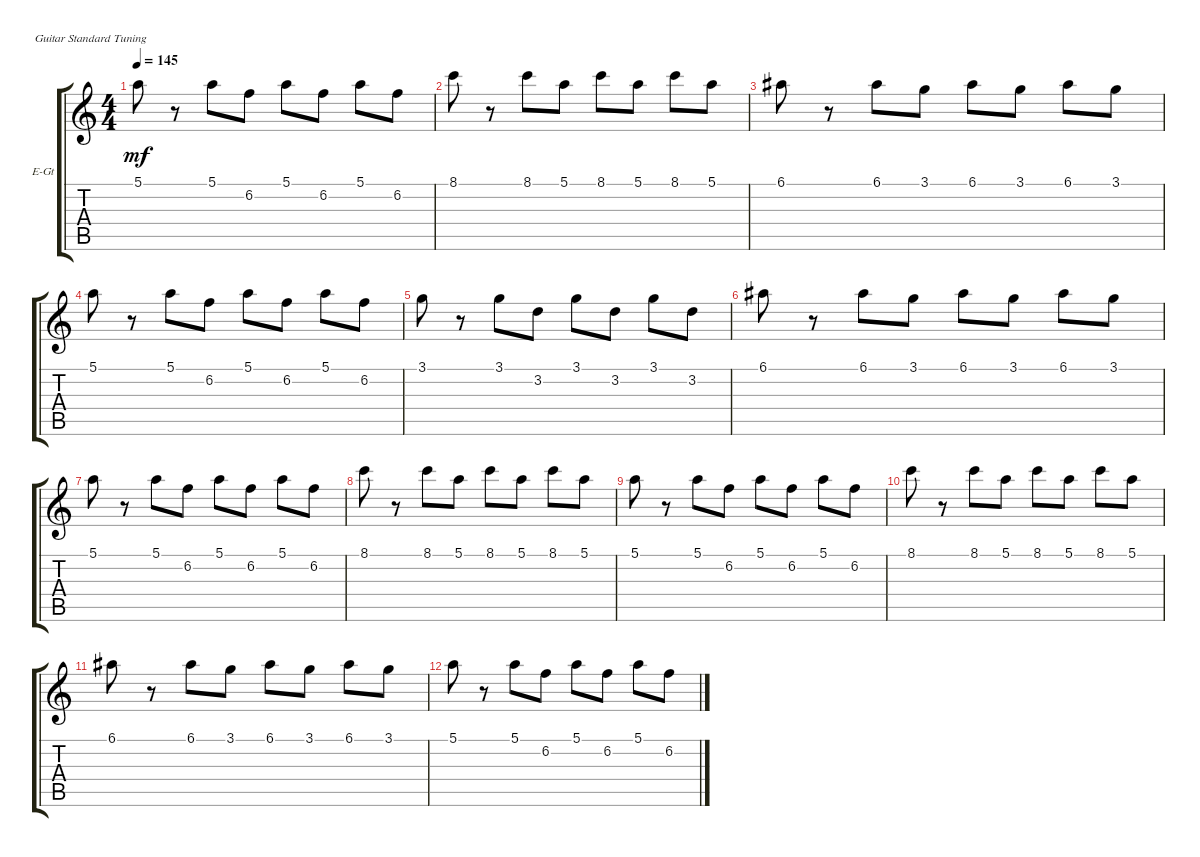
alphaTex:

\bracketExtendMode groupsimilarinstruments
\firstSystemTrackNameOrientation horizontal
\otherSystemsTrackNameOrientation horizontal
\track ("Electric Guitar Solo" "E-Gt") {solo instrument overdrivenguitar}
\staff {score tabs}
\tuning (E4 B3 G3 D3 A2 E2)
\ts (4 4)
\tempo 145
\clef g2
\ks c
5.1.8{dy mf} r.8 5.1.8 6.2.8 5.1.8 6.2.8 5.1.8 6.2.8 |
8.1.8 r.8 8.1.8 5.1.8 8.1.8 5.1.8 8.1.8 5.1.8 |
6.1.8 r.8 6.1.8 3.1.8 6.1.8 3.1.8 6.1.8 3.1.8 |
5.1.8 r.8 5.1.8 6.2.8 5.1.8 6.2.8 5.1.8 6.2.8 |
3.1.8 r.8 3.1.8 3.2.8 3.1.8 3.2.8 3.1.8 3.2.8 |
6.1.8 r.8 6.1.8 3.1.8 6.1.8 3.1.8 6.1.8 3.1.8 |
5.1.8 r.8 5.1.8 6.2.8 5.1.8 6.2.8 5.1.8 6.2.8 |
8.1.8 r.8 8.1.8 5.1.8 8.1.8 5.1.8 8.1.8 5.1.8 |
5.1.8 r.8 5.1.8 6.2.8 5.1.8 6.2.8 5.1.8 6.2.8 |
8.1.8 r.8 8.1.8 5.1.8 8.1.8 5.1.8 8.1.8 5.1.8 |
6.1.8 r.8 6.1.8 3.1.8 6.1.8 3.1.8 6.1.8 3.1.8 |
5.1.8 r.8 5.1.8 6.2.8 5.1.8 6.2.8 5.1.8 6.2.8
